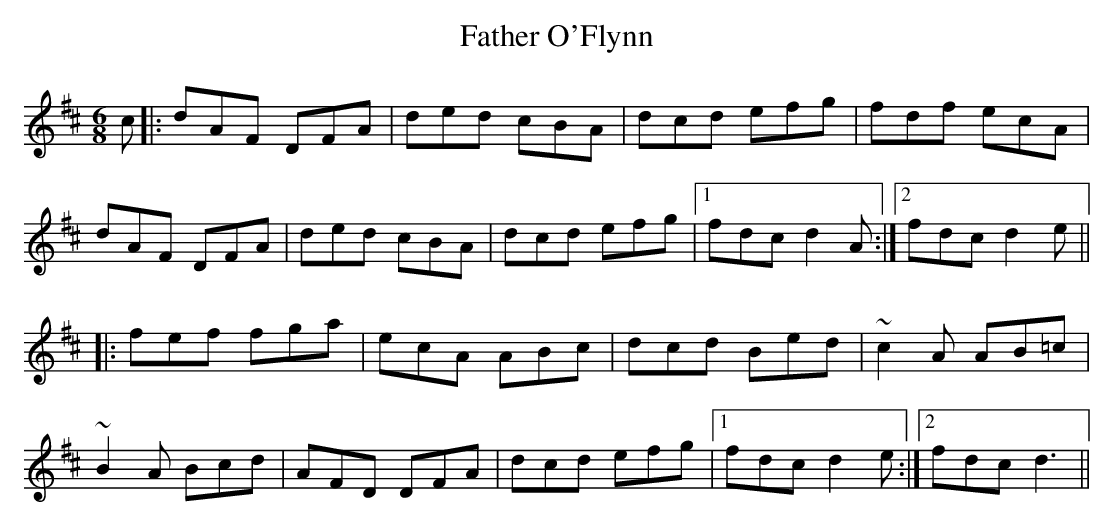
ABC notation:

X:1
T: Father O'Flynn
M: 6/8
L: 1/8
K: Dmaj
c|:dAF DFA|ded cBA|dcd efg|fdf ecA|
dAF DFA|ded cBA|dcd efg|1 fdc d2A:|2 fdc d2e||
|:fef fga|ecA ABc|dcd Bed|~c2A AB=c|
~B2A Bcd|AFD DFA|dcd efg|1 fdc d2e:|2 fdc d3||
